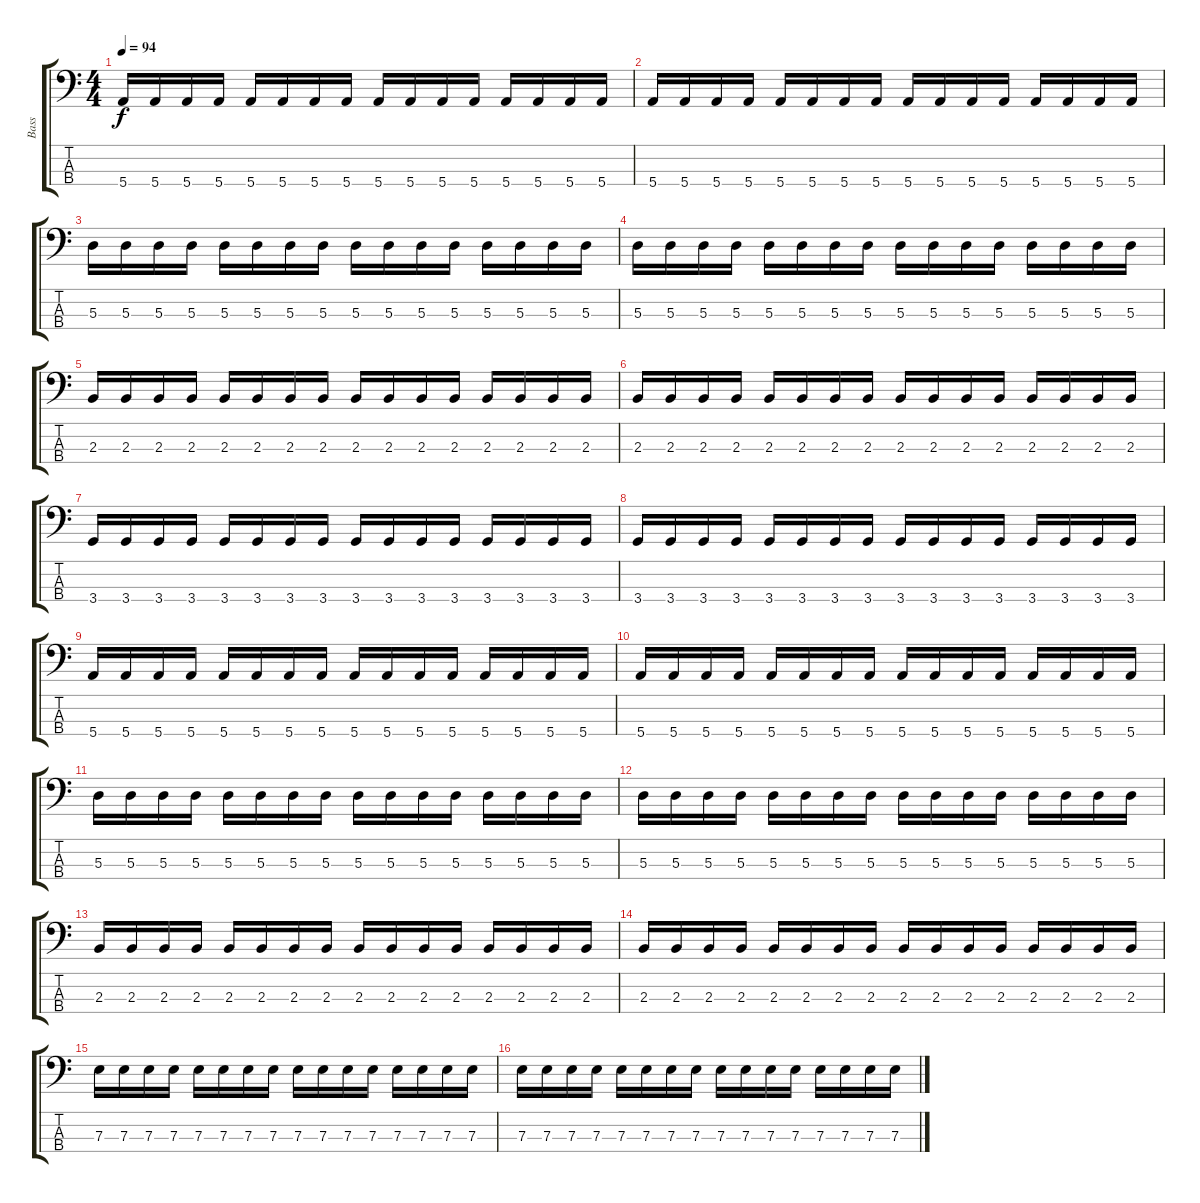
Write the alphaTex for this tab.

\track ("Bass" "Bass") {instrument electricbasspick}
\staff {score tabs}
\tuning (G2 D2 A1 E1) {hide}
\ts (4 4)
\tempo 94
\clef f4
\ks c
5.4.16{dy f} 5.4.16 5.4.16 5.4.16 5.4.16 5.4.16 5.4.16 5.4.16 5.4.16 5.4.16 5.4.16 5.4.16 5.4.16 5.4.16 5.4.16 5.4.16 |
5.4.16 5.4.16 5.4.16 5.4.16 5.4.16 5.4.16 5.4.16 5.4.16 5.4.16 5.4.16 5.4.16 5.4.16 5.4.16 5.4.16 5.4.16 5.4.16 |
5.3.16 5.3.16 5.3.16 5.3.16 5.3.16 5.3.16 5.3.16 5.3.16 5.3.16 5.3.16 5.3.16 5.3.16 5.3.16 5.3.16 5.3.16 5.3.16 |
5.3.16 5.3.16 5.3.16 5.3.16 5.3.16 5.3.16 5.3.16 5.3.16 5.3.16 5.3.16 5.3.16 5.3.16 5.3.16 5.3.16 5.3.16 5.3.16 |
2.3.16 2.3.16 2.3.16 2.3.16 2.3.16 2.3.16 2.3.16 2.3.16 2.3.16 2.3.16 2.3.16 2.3.16 2.3.16 2.3.16 2.3.16 2.3.16 |
2.3.16 2.3.16 2.3.16 2.3.16 2.3.16 2.3.16 2.3.16 2.3.16 2.3.16 2.3.16 2.3.16 2.3.16 2.3.16 2.3.16 2.3.16 2.3.16 |
3.4.16 3.4.16 3.4.16 3.4.16 3.4.16 3.4.16 3.4.16 3.4.16 3.4.16 3.4.16 3.4.16 3.4.16 3.4.16 3.4.16 3.4.16 3.4.16 |
3.4.16 3.4.16 3.4.16 3.4.16 3.4.16 3.4.16 3.4.16 3.4.16 3.4.16 3.4.16 3.4.16 3.4.16 3.4.16 3.4.16 3.4.16 3.4.16 |
5.4.16 5.4.16 5.4.16 5.4.16 5.4.16 5.4.16 5.4.16 5.4.16 5.4.16 5.4.16 5.4.16 5.4.16 5.4.16 5.4.16 5.4.16 5.4.16 |
5.4.16 5.4.16 5.4.16 5.4.16 5.4.16 5.4.16 5.4.16 5.4.16 5.4.16 5.4.16 5.4.16 5.4.16 5.4.16 5.4.16 5.4.16 5.4.16 |
5.3.16 5.3.16 5.3.16 5.3.16 5.3.16 5.3.16 5.3.16 5.3.16 5.3.16 5.3.16 5.3.16 5.3.16 5.3.16 5.3.16 5.3.16 5.3.16 |
5.3.16 5.3.16 5.3.16 5.3.16 5.3.16 5.3.16 5.3.16 5.3.16 5.3.16 5.3.16 5.3.16 5.3.16 5.3.16 5.3.16 5.3.16 5.3.16 |
2.3.16 2.3.16 2.3.16 2.3.16 2.3.16 2.3.16 2.3.16 2.3.16 2.3.16 2.3.16 2.3.16 2.3.16 2.3.16 2.3.16 2.3.16 2.3.16 |
2.3.16 2.3.16 2.3.16 2.3.16 2.3.16 2.3.16 2.3.16 2.3.16 2.3.16 2.3.16 2.3.16 2.3.16 2.3.16 2.3.16 2.3.16 2.3.16 |
7.3.16 7.3.16 7.3.16 7.3.16 7.3.16 7.3.16 7.3.16 7.3.16 7.3.16 7.3.16 7.3.16 7.3.16 7.3.16 7.3.16 7.3.16 7.3.16 |
7.3.16 7.3.16 7.3.16 7.3.16 7.3.16 7.3.16 7.3.16 7.3.16 7.3.16 7.3.16 7.3.16 7.3.16 7.3.16 7.3.16 7.3.16 7.3.16
